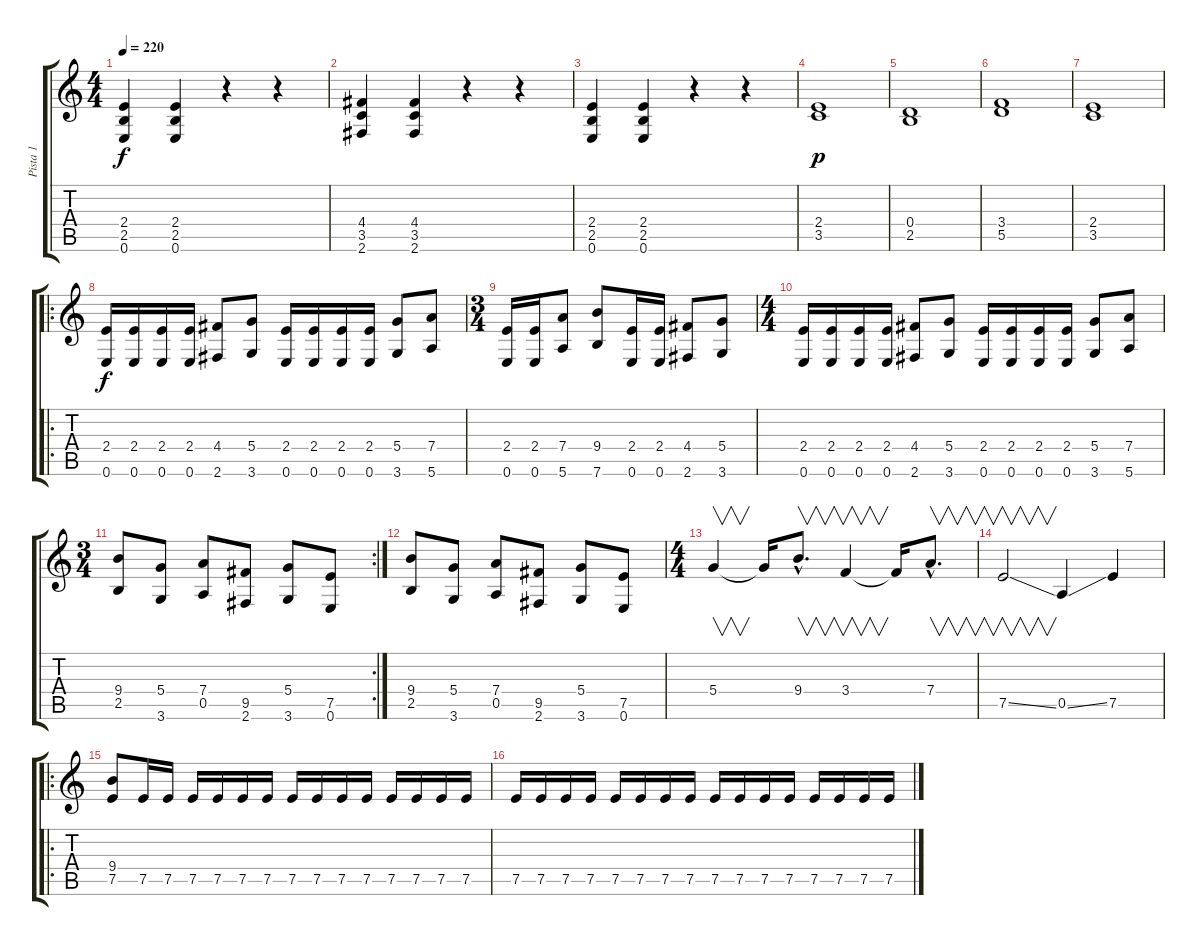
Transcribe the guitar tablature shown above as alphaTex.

\track ("Pista 1" "Pista 1") {instrument distortionguitar}
\staff {score tabs}
\tuning (E4 B3 G3 D3 A2 E2) {hide}
\ts (4 4)
\tempo 220
\clef g2
\ks c
(2.4 2.5 0.6).4{dy f instrument distortionguitar} (2.4 2.5 0.6).4 r.4 r.4 |
(4.4 3.5 2.6).4 (4.4 3.5 2.6).4 r.4 r.4 |
(2.4 2.5 0.6).4 (2.4 2.5 0.6).4 r.4 r.4 |
(2.4 3.5).1{dy p} |
(0.4 2.5).1 |
(3.4 5.5).1 |
(2.4 3.5).1 |
\ro
(2.4 0.6).16{dy f} (2.4 0.6).16 (2.4 0.6).16 (2.4 0.6).16 (4.4 2.6).8 (5.4 3.6).8 (2.4 0.6).16 (2.4 0.6).16 (2.4 0.6).16 (2.4 0.6).16 (5.4 3.6).8 (7.4 5.6).8 |
\ts (3 4)
(2.4 0.6).16 (2.4 0.6).16 (7.4 5.6).8 (9.4 7.6).8 (2.4 0.6).16 (2.4 0.6).16 (4.4 2.6).8 (5.4 3.6).8 |
\ts (4 4)
(2.4 0.6).16 (2.4 0.6).16 (2.4 0.6).16 (2.4 0.6).16 (4.4 2.6).8 (5.4 3.6).8 (2.4 0.6).16 (2.4 0.6).16 (2.4 0.6).16 (2.4 0.6).16 (5.4 3.6).8 (7.4 5.6).8 |
\rc 2
\ts (3 4)
(9.4 2.5).8 (5.4 3.6).8 (7.4 0.5).8 (9.5 2.6).8 (5.4 3.6).8 (7.5 0.6).8 |
(9.4 2.5).8 (5.4 3.6).8 (7.4 0.5).8 (9.5 2.6).8 (5.4 3.6).8 (7.5 0.6).8 |
\ts (4 4)
5.4.4{v} 5.4{t}.16 9.4{hac}.8{v d} 3.4.4{v} 3.4{t}.16 7.4{hac}.8{v d} |
7.5{ss}.2{v} 0.5{ss}.4 7.5.4 |
\ro
(9.4 7.5).8 7.5.16 7.5.16 7.5.16 7.5.16 7.5.16 7.5.16 7.5.16 7.5.16 7.5.16 7.5.16 7.5.16 7.5.16 7.5.16 7.5.16 |
7.5.16 7.5.16 7.5.16 7.5.16 7.5.16 7.5.16 7.5.16 7.5.16 7.5.16 7.5.16 7.5.16 7.5.16 7.5.16 7.5.16 7.5.16 7.5.16
